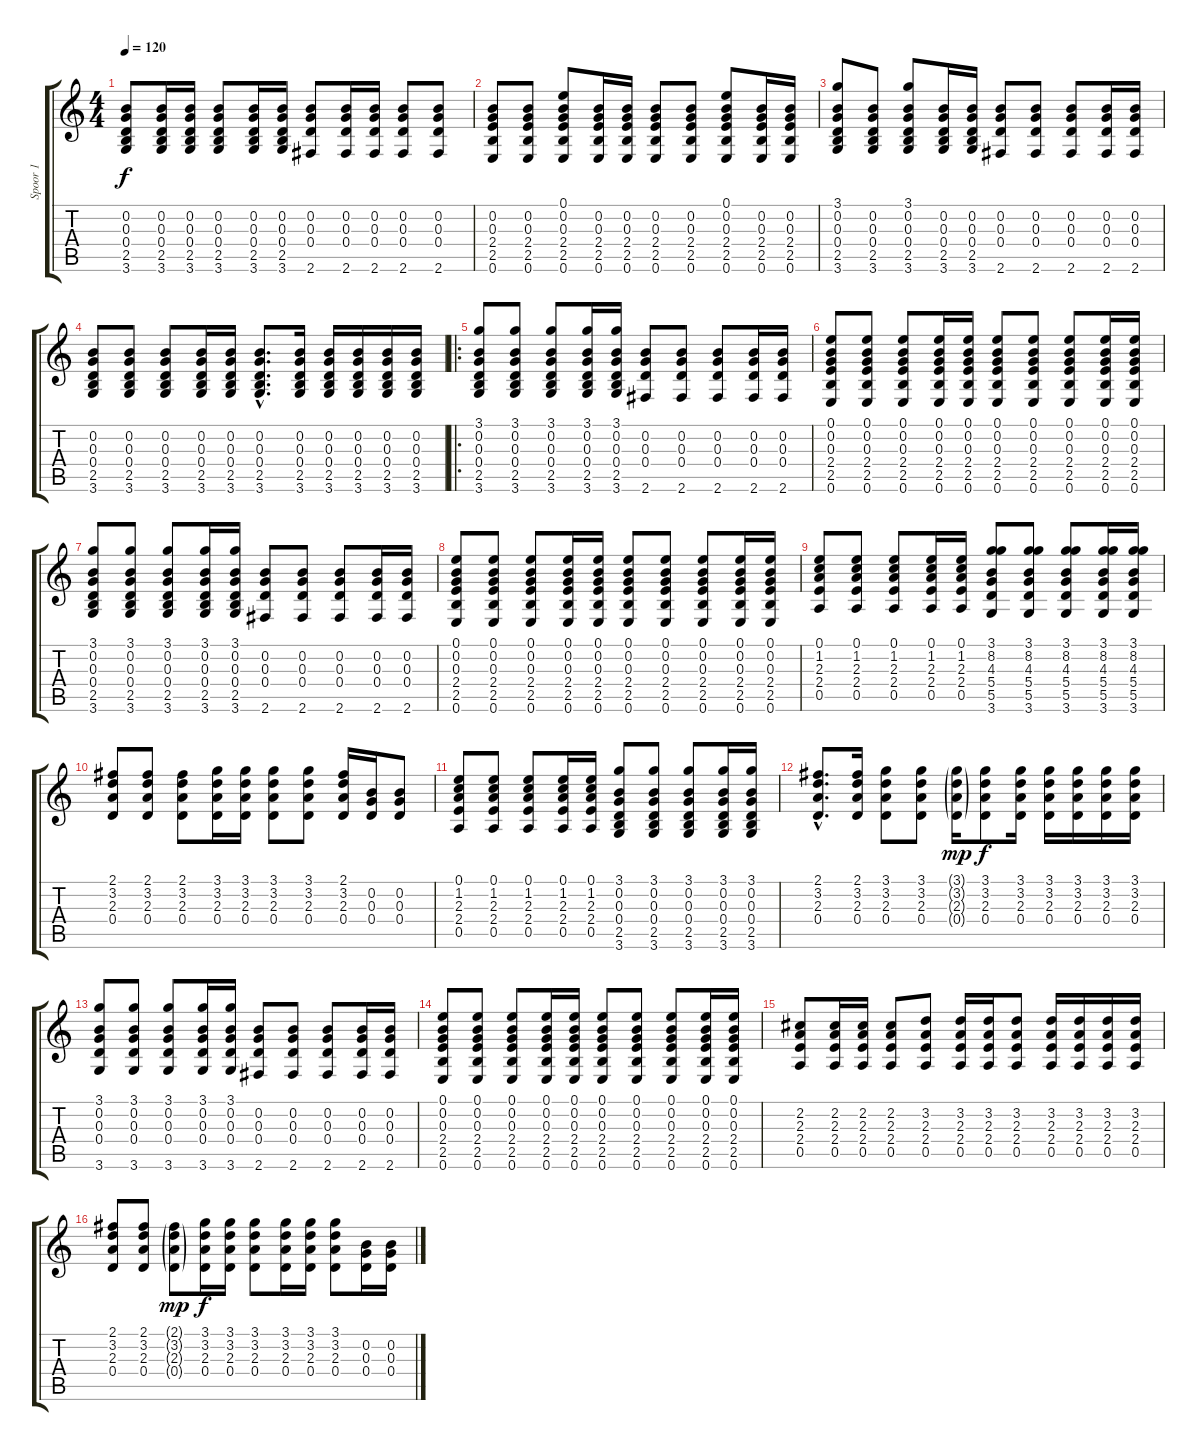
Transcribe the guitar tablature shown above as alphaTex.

\track ("Spoor 1" "Spoor 1") {instrument acousticguitarsteel}
\staff {score tabs}
\tuning (E4 B3 G3 D3 A2 E2) {hide}
\ts (4 4)
\tempo 120
\clef g2
\ks c
(0.2 0.3 0.4 2.5 3.6).8{dy f instrument acousticguitarsteel} (0.2 0.3 0.4 2.5 3.6).16 (0.2 0.3 0.4 2.5 3.6).16 (0.2 0.3 0.4 2.5 3.6).8 (0.2 0.3 0.4 2.5 3.6).16 (0.2 0.3 0.4 2.5 3.6).16 (0.2 0.3 0.4 2.6).8 (0.2 0.3 0.4 2.6).16 (0.2 0.3 0.4 2.6).16 (0.2 0.3 0.4 2.6).8 (0.2 0.3 0.4 2.6).8 |
(0.2 0.3 2.4 2.5 0.6).8 (0.2 0.3 2.4 2.5 0.6).8 (0.1 0.2 0.3 2.4 2.5 0.6).8 (0.2 0.3 2.4 2.5 0.6).16 (0.2 0.3 2.4 2.5 0.6).16 (0.2 0.3 2.4 2.5 0.6).8 (0.2 0.3 2.4 2.5 0.6).8 (0.1 0.2 0.3 2.4 2.5 0.6).8 (0.2 0.3 2.4 2.5 0.6).16 (0.2 0.3 2.4 2.5 0.6).16 |
(3.1 0.2 0.3 0.4 2.5 3.6).8 (0.2 0.3 0.4 2.5 3.6).8 (3.1 0.2 0.3 0.4 2.5 3.6).8 (0.2 0.3 0.4 2.5 3.6).16 (0.2 0.3 0.4 2.5 3.6).16 (0.2 0.3 0.4 2.6).8 (0.2 0.3 0.4 2.6).8 (0.2 0.3 0.4 2.6).8 (0.2 0.3 0.4 2.6).16 (0.2 0.3 0.4 2.6).16 |
(0.2 0.3 0.4 2.5 3.6).8 (0.2 0.3 0.4 2.5 3.6).8 (0.2 0.3 0.4 2.5 3.6).8 (0.2 0.3 0.4 2.5 3.6).16 (0.2 0.3 0.4 2.5 3.6).16 (0.2{hac} 0.3{hac} 0.4{hac} 2.5{hac} 3.6{hac}).8{d} (0.2 0.3 0.4 2.5 3.6).16 (0.2 0.3 0.4 2.5 3.6).16 (0.2 0.3 0.4 2.5 3.6).16 (0.2 0.3 0.4 2.5 3.6).16 (0.2 0.3 0.4 2.5 3.6).16 |
\ro
(3.1 0.2 0.3 0.4 2.5 3.6).8 (3.1 0.2 0.3 0.4 2.5 3.6).8 (3.1 0.2 0.3 0.4 2.5 3.6).8 (3.1 0.2 0.3 0.4 2.5 3.6).16 (3.1 0.2 0.3 0.4 2.5 3.6).16 (0.2 0.3 0.4 2.6).8 (0.2 0.3 0.4 2.6).8 (0.2 0.3 0.4 2.6).8 (0.2 0.3 0.4 2.6).16 (0.2 0.3 0.4 2.6).16 |
(0.1 0.2 0.3 2.4 2.5 0.6).8 (0.1 0.2 0.3 2.4 2.5 0.6).8 (0.1 0.2 0.3 2.4 2.5 0.6).8 (0.1 0.2 0.3 2.4 2.5 0.6).16 (0.1 0.2 0.3 2.4 2.5 0.6).16 (0.1 0.2 0.3 2.4 2.5 0.6).8 (0.1 0.2 0.3 2.4 2.5 0.6).8 (0.1 0.2 0.3 2.4 2.5 0.6).8 (0.1 0.2 0.3 2.4 2.5 0.6).16 (0.1 0.2 0.3 2.4 2.5 0.6).16 |
(3.1 0.2 0.3 0.4 2.5 3.6).8 (3.1 0.2 0.3 0.4 2.5 3.6).8 (3.1 0.2 0.3 0.4 2.5 3.6).8 (3.1 0.2 0.3 0.4 2.5 3.6).16 (3.1 0.2 0.3 0.4 2.5 3.6).16 (0.2 0.3 0.4 2.6).8 (0.2 0.3 0.4 2.6).8 (0.2 0.3 0.4 2.6).8 (0.2 0.3 0.4 2.6).16 (0.2 0.3 0.4 2.6).16 |
(0.1 0.2 0.3 2.4 2.5 0.6).8 (0.1 0.2 0.3 2.4 2.5 0.6).8 (0.1 0.2 0.3 2.4 2.5 0.6).8 (0.1 0.2 0.3 2.4 2.5 0.6).16 (0.1 0.2 0.3 2.4 2.5 0.6).16 (0.1 0.2 0.3 2.4 2.5 0.6).8 (0.1 0.2 0.3 2.4 2.5 0.6).8 (0.1 0.2 0.3 2.4 2.5 0.6).8 (0.1 0.2 0.3 2.4 2.5 0.6).16 (0.1 0.2 0.3 2.4 2.5 0.6).16 |
(0.1 1.2 2.3 2.4 0.5).8 (0.1 1.2 2.3 2.4 0.5).8 (0.1 1.2 2.3 2.4 0.5).8 (0.1 1.2 2.3 2.4 0.5).16 (0.1 1.2 2.3 2.4 0.5).16 (3.1 8.2 4.3 5.4 5.5 3.6).8 (3.1 8.2 4.3 5.4 5.5 3.6).8 (3.1 8.2 4.3 5.4 5.5 3.6).8 (3.1 8.2 4.3 5.4 5.5 3.6).16 (3.1 8.2 4.3 5.4 5.5 3.6).16 |
(2.1 3.2 2.3 0.4).8 (2.1 3.2 2.3 0.4).8 (2.1 3.2 2.3 0.4).8 (3.1 3.2 2.3 0.4).16 (3.1 3.2 2.3 0.4).16 (3.1 3.2 2.3 0.4).8 (3.1 3.2 2.3 0.4).8 (2.1 3.2 2.3 0.4).16 (0.2 0.3 0.4).16 (0.2 0.3 0.4).8 |
(0.1 1.2 2.3 2.4 0.5).8 (0.1 1.2 2.3 2.4 0.5).8 (0.1 1.2 2.3 2.4 0.5).8 (0.1 1.2 2.3 2.4 0.5).16 (0.1 1.2 2.3 2.4 0.5).16 (3.1 0.2 0.3 0.4 2.5 3.6).8 (3.1 0.2 0.3 0.4 2.5 3.6).8 (3.1 0.2 0.3 0.4 2.5 3.6).8 (3.1 0.2 0.3 0.4 2.5 3.6).16 (3.1 0.2 0.3 0.4 2.5 3.6).16 |
(2.1{hac} 3.2{hac} 2.3{hac} 0.4{hac}).8{d} (2.1 3.2 2.3 0.4).16 (3.1 3.2 2.3 0.4).8 (3.1 3.2 2.3 0.4).8 (3.1{g} 3.2{g} 2.3{g} 0.4{g}).16{dy mp} (3.1 3.2 2.3 0.4).8{dy f} (3.1 3.2 2.3 0.4).16 (3.1 3.2 2.3 0.4).16 (3.1 3.2 2.3 0.4).16 (3.1 3.2 2.3 0.4).16 (3.1 3.2 2.3 0.4).16 |
(3.1 0.2 0.3 0.4 3.6).8 (3.1 0.2 0.3 0.4 3.6).8 (3.1 0.2 0.3 0.4 3.6).8 (3.1 0.2 0.3 0.4 3.6).16 (3.1 0.2 0.3 0.4 3.6).16 (0.2 0.3 0.4 2.6).8 (0.2 0.3 0.4 2.6).8 (0.2 0.3 0.4 2.6).8 (0.2 0.3 0.4 2.6).16 (0.2 0.3 0.4 2.6).16 |
(0.1 0.2 0.3 2.4 2.5 0.6).8 (0.1 0.2 0.3 2.4 2.5 0.6).8 (0.1 0.2 0.3 2.4 2.5 0.6).8 (0.1 0.2 0.3 2.4 2.5 0.6).16 (0.1 0.2 0.3 2.4 2.5 0.6).16 (0.1 0.2 0.3 2.4 2.5 0.6).8 (0.1 0.2 0.3 2.4 2.5 0.6).8 (0.1 0.2 0.3 2.4 2.5 0.6).8 (0.1 0.2 0.3 2.4 2.5 0.6).16 (0.1 0.2 0.3 2.4 2.5 0.6).16 |
(2.2 2.3 2.4 0.5).8 (2.2 2.3 2.4 0.5).16 (2.2 2.3 2.4 0.5).16 (2.2 2.3 2.4 0.5).8 (3.2 2.3 2.4 0.5).8 (3.2 2.3 2.4 0.5).16 (3.2 2.3 2.4 0.5).16 (3.2 2.3 2.4 0.5).8 (3.2 2.3 2.4 0.5).16 (3.2 2.3 2.4 0.5).16 (3.2 2.3 2.4 0.5).16 (3.2 2.3 2.4 0.5).16 |
(2.1 3.2 2.3 0.4).8 (2.1 3.2 2.3 0.4).8 (2.1{g} 3.2{g} 2.3{g} 0.4{g}).8{dy mp} (3.1 3.2 2.3 0.4).16{dy f} (3.1 3.2 2.3 0.4).16 (3.1 3.2 2.3 0.4).8 (3.1 3.2 2.3 0.4).16 (3.1 3.2 2.3 0.4).16 (3.1 3.2 2.3 0.4).8 (0.2 0.3 0.4).16 (0.2 0.3 0.4).16
